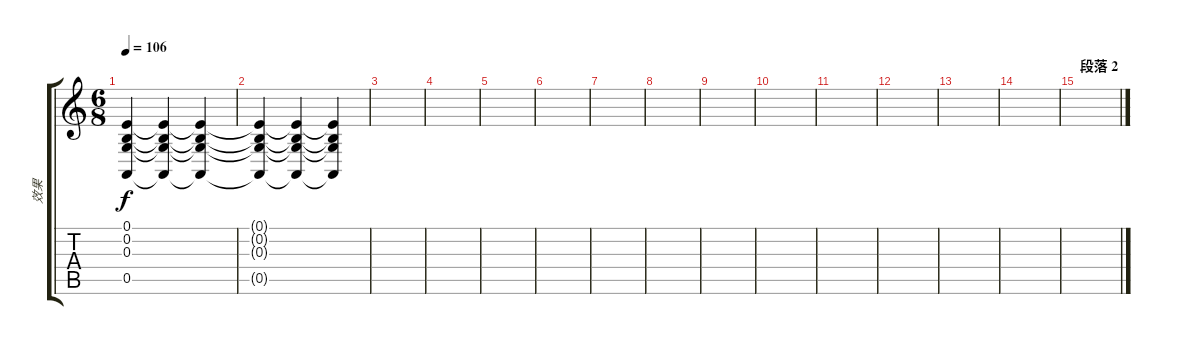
\track ("效果" "效果") {instrument applause}
\staff {score tabs}
\tuning (E4 B3 G3 D3 A2 E2) {hide}
\ts (6 8)
\tempo 106
\clef g2
\ks c
(0.1{t} 0.2{t} 0.3{t} 0.5{t}).4{dy f} (0.1{t} 0.2{t} 0.3{t} 0.5{t}).4 (0.1{t} 0.2{t} 0.3{t} 0.5{t}).4 |
(0.1{t} 0.2{t} 0.3{t} 0.5{t}).4 (0.1{t} 0.2{t} 0.3{t} 0.5{t}).4 (0.1{t} 0.2{t} 0.3{t} 0.5{t}).4 |
|
|
|
|
|
|
|
|
|
|
|
|
\section ("" "段落 2")
